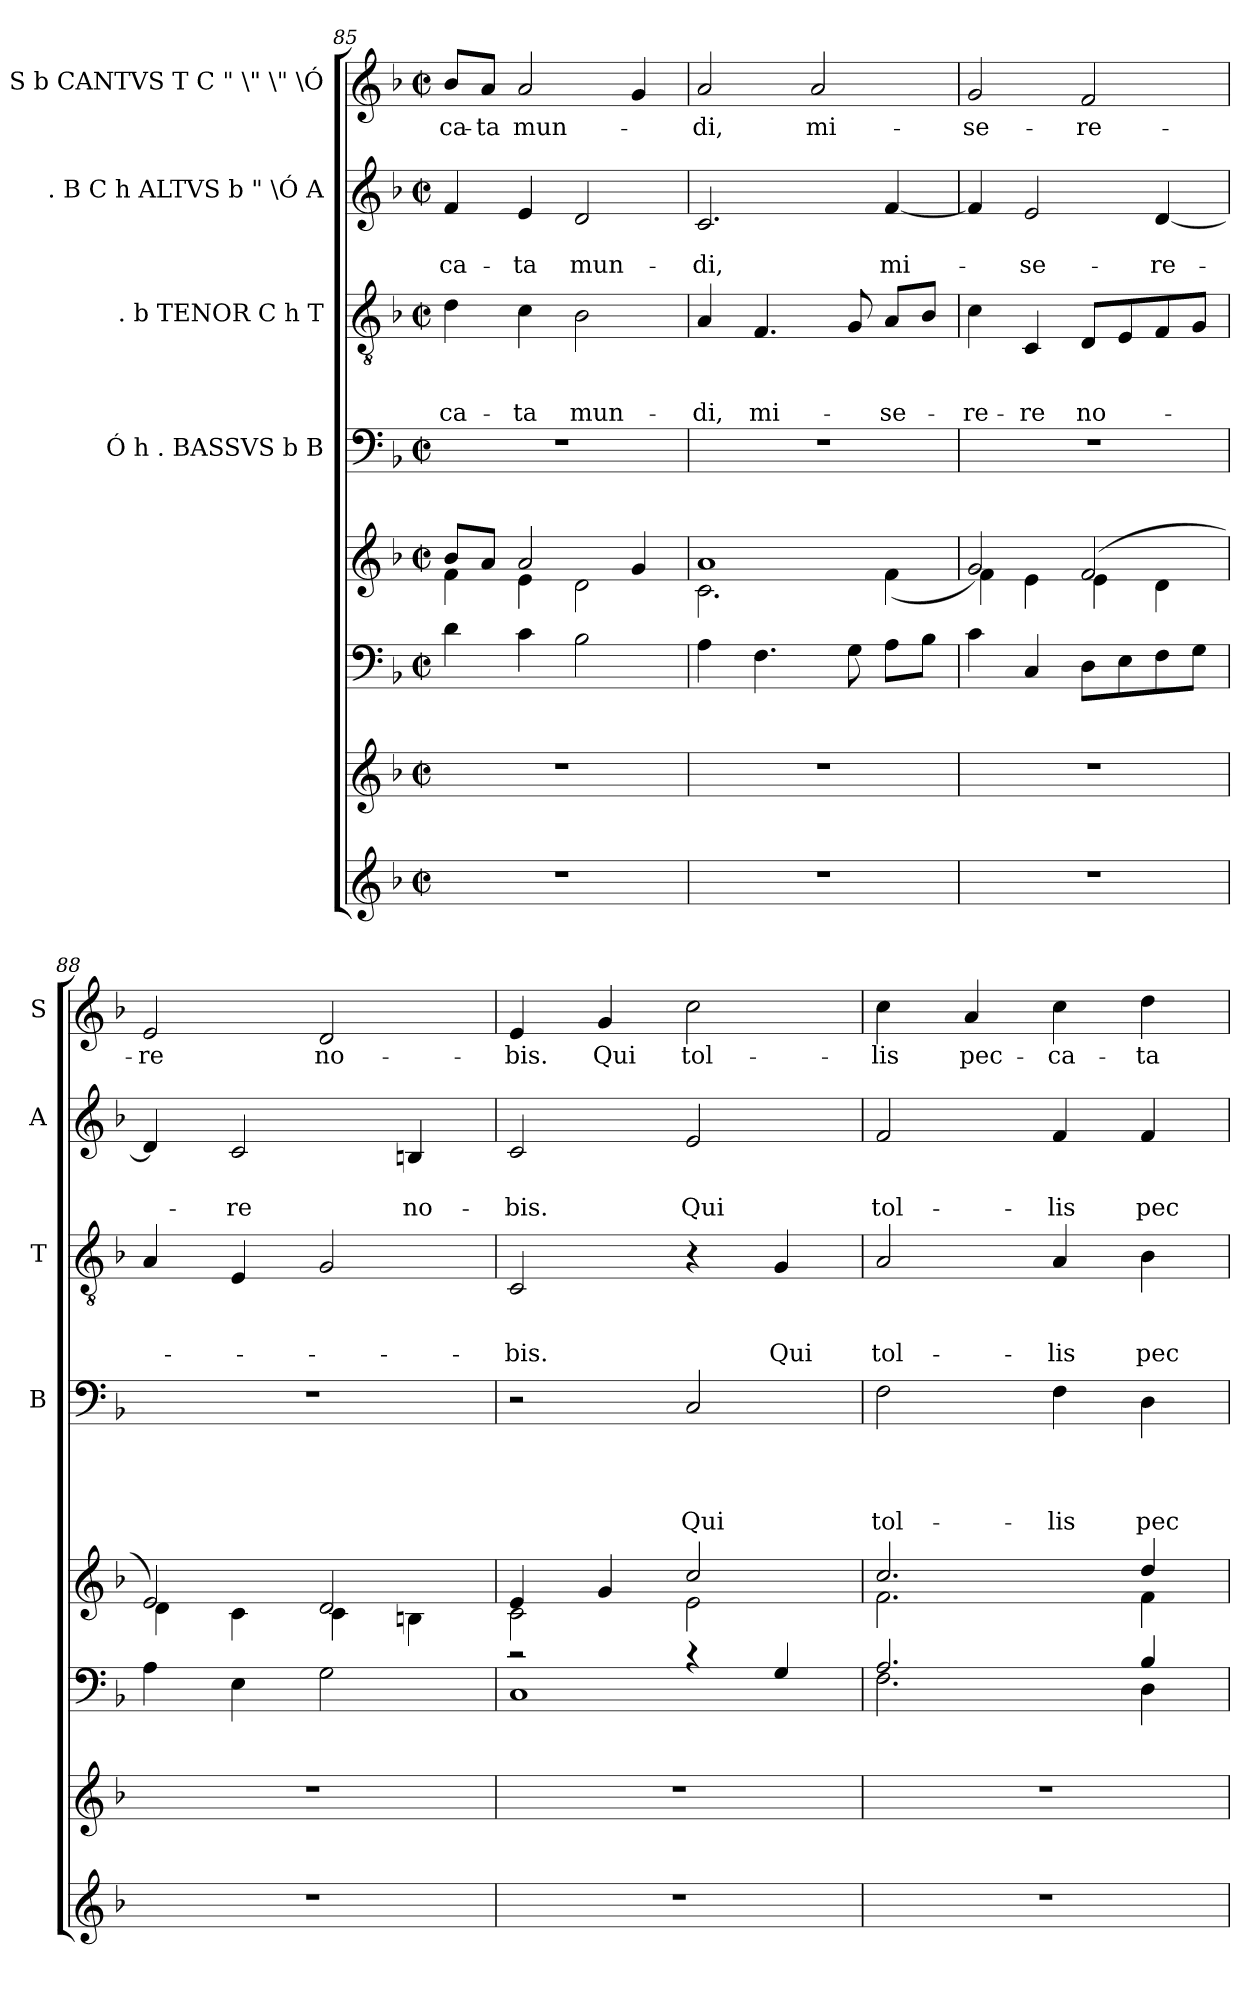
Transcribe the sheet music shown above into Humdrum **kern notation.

**kern	**kern	**kern	**kern	**kern	**text	**text	**text	**text	**kern	**text	**text	**text	**kern	**text	**text	**kern	**text
*part8	*part7	*part6	*part5	*part4	*part4	*part4	*part4	*part4	*part3	*part3	*part3	*part3	*part2	*part2	*part2	*part1	*part1
*staff8	*staff7	*staff6	*staff5	*staff4	*staff4	*staff4	*staff4	*staff4	*staff3	*staff3	*staff3	*staff3	*staff2	*staff2	*staff2	*staff1	*staff1
*	*	*	*	*I"Ó h . BASSVS b B	*	*	*	*	*I". b TENOR C h T	*	*	*	*I". B C h ALTVS b " \Ó A	*	*	*I"h . S b CANTVS T C " \" \" \Ó	*
*	*	*	*	*I'B	*	*	*	*	*I'T	*	*	*	*I'A	*	*	*I'S	*
!!LO:PB:g=z
*clefG2	*clefG2	*clefF4	*clefG2	*clefF4	*	*	*	*	*clefGv2	*	*	*	*clefG2	*	*	*clefG2	*
*k[b-]	*k[b-]	*k[b-]	*k[b-]	*k[b-]	*	*	*	*	*k[b-]	*	*	*	*k[b-]	*	*	*k[b-]	*
*F:	*F:	*F:	*F:	*F:	*	*	*	*	*F:	*	*	*	*F:	*	*	*F:	*
*M2/2	*M2/2	*M2/2	*M2/2	*M2/2	*	*	*	*	*M2/2	*	*	*	*M2/2	*	*	*M2/2	*
*met(c|)	*met(c|)	*met(c|)	*met(c|)	*met(c|)	*	*	*	*	*met(c|)	*	*	*	*met(c|)	*	*	*met(c|)	*
=85	=85	=85	=85	=85	=85	=85	=85	=85	=85	=85	=85	=85	=85	=85	=85	=85	=85
*	*	*	*^	*	*	*	*	*	*	*	*	*	*	*	*	*	*
!	!	!	!	!	!	!	!	!	!	!	!	!	!LO:LY:b	!	!	!LO:LY:b	!	!LO:LY:b
1r	1r	4d\	8b-/L	4f\	1r	.	.	.	.	4d\	.	.	-ca-	4f/	.	-ca-	8b-/L	-ca-
!	!	!	!	!	!	!	!	!	!	!	!	!	!	!	!	!	!	!LO:LY:b
.	.	.	8a/J	.	.	.	.	.	.	.	.	.	.	.	.	.	8a/J	-ta
!	!	!	!	!	!	!	!	!	!	!	!	!	!LO:LY:b	!	!	!LO:LY:b	!	!LO:LY:b
.	.	4c\	2a/	4e\	.	.	.	.	.	4c\	.	.	-ta	4e/	.	-ta	2a/	mun-
!	!	!	!	!	!	!	!	!	!	!	!	!	!LO:LY:b	!	!	!LO:LY:b	!	!
.	.	2B-\	.	2d\	.	.	.	.	.	2B-\	.	.	mun-	2d/	.	mun-	.	.
.	.	.	4g/	.	.	.	.	.	.	.	.	.	.	.	.	.	4g/	.
=86	=86	=86	=86	=86	=86	=86	=86	=86	=86	=86	=86	=86	=86	=86	=86	=86	=86	=86
!	!	!	!	!	!	!	!	!	!	!	!	!	!LO:LY:b	!	!	!LO:LY:b	!	!LO:LY:b
1r	1r	4A\	1a	2.c\	1r	.	.	.	.	4A/	.	.	-di,	2.c/	.	-di,	2a/	-di,
!	!	!	!	!	!	!	!	!	!	!	!	!	!LO:LY:b	!	!	!	!	!
.	.	4.F\	.	.	.	.	.	.	.	4.F/	.	.	mi-	.	.	.	.	.
!	!	!	!	!	!	!	!	!	!	!	!	!	!	!	!	!	!	!LO:LY:b
.	.	.	.	.	.	.	.	.	.	.	.	.	.	.	.	.	2a/	mi-
.	.	8G\	.	.	.	.	.	.	.	8G/	.	.	.	.	.	.	.	.
!	!	!	!	!	!	!	!	!	!	!	!	!	!LO:LY:b	!	!	!LO:LY:b	!	!
.	.	8A\L	.	(<4f\	.	.	.	.	.	8A/L	.	.	-se-	[<4f/	.	mi-	.	.
.	.	8B-\J	.	.	.	.	.	.	.	8B-/J	.	.	.	.	.	.	.	.
=87	=87	=87	=87	=87	=87	=87	=87	=87	=87	=87	=87	=87	=87	=87	=87	=87	=87	=87
!	!	!	!	!	!	!	!	!	!	!	!	!	!LO:LY:b	!	!	!	!	!LO:LY:b
1r	1r	4c\	2g/)	4f\	1r	.	.	.	.	4c\	.	.	-re-	4f/]	.	.	2g/	-se-
!	!	!	!	!	!	!	!	!	!	!	!	!	!LO:LY:b	!	!	!LO:LY:b	!	!
.	.	4C/	.	(<4e\	.	.	.	.	.	4C/	.	.	-re	2e/	.	-se-	.	.
!	!	!	!	!	!	!	!	!	!	!	!	!	!LO:LY:b	!	!	!	!	!LO:LY:b
.	.	8D\L	(2f/	4e\	.	.	.	.	.	8D/L	.	.	no-	.	.	.	2f/	-re-
.	.	8E\	.	.	.	.	.	.	.	8E/	.	.	.	.	.	.	.	.
!	!	!	!	!	!	!	!	!	!	!	!	!	!	!	!	!LO:LY:b	!	!
.	.	8F\	.	4d\	.	.	.	.	.	8F/	.	.	.	[<4d/	.	-re-	.	.
.	.	8G\J	.	.	.	.	.	.	.	8G/J	.	.	.	.	.	.	.	.
=88	=88	=88	=88	=88	=88	=88	=88	=88	=88	=88	=88	=88	=88	=88	=88	=88	=88	=88
!	!	!	!	!	!	!	!	!	!	!	!	!	!	!	!	!	!	!LO:LY:b
1r	1r	4A\	2e/)	4d\	1r	.	.	.	.	4A/	.	.	.	4d/]	.	.	2e/	-re
!	!	!	!	!	!	!	!	!	!	!	!	!	!	!	!	!LO:LY:b	!	!
.	.	4E\	.	4c\	.	.	.	.	.	4E/	.	.	.	2c/	.	-re	.	.
!	!	!	!	!	!	!	!	!	!	!	!	!	!	!	!	!	!	!LO:LY:b
.	.	2G\	(2d/	4c\	.	.	.	.	.	2G/	.	.	.	.	.	.	2d/	no-
!	!	!	!	!	!	!	!	!	!	!	!	!	!	!	!	!LO:LY:b	!	!
.	.	.	.	4Bn\	.	.	.	.	.	.	.	.	.	4Bn/	.	no-	.	.
=89	=89	=89	=89	=89	=89	=89	=89	=89	=89	=89	=89	=89	=89	=89	=89	=89	=89	=89
*	*	*^	*	*	*	*	*	*	*	*	*	*	*	*	*	*	*	*
!	!	!	!	!	!	!	!	!	!	!	!	!	!	!LO:LY:b	!	!	!LO:LY:b	!	!LO:LY:b
1r	1r	2rc	1C	4e/	2c\	2r	.	.	.	.	2C/	.	.	-bis.	2c/	.	-bis.	4e/	-bis.
!	!	!	!	!	!	!	!	!	!	!	!	!	!	!	!	!	!	!	!LO:LY:b
.	.	.	.	4g/	.	.	.	.	.	.	.	.	.	.	.	.	.	4g/	Qui
!	!	!	!	!	!	!	!	!	!	!LO:LY:b	!	!	!	!	!	!	!LO:LY:b	!	!LO:LY:b
.	.	4rc	.	2cc/	2e\	2C/	.	.	.	Qui	4r	.	.	.	2e/	.	Qui	2cc\	tol-
!	!	!	!	!	!	!	!	!	!	!	!	!	!	!LO:LY:b	!	!	!	!	!
.	.	4G/	.	.	.	.	.	.	.	.	4G/	.	.	Qui	.	.	.	.	.
!!LO:LB:g=z
=90	=90	=90	=90	=90	=90	=90	=90	=90	=90	=90	=90	=90	=90	=90	=90	=90	=90	=90	=90
!	!	!	!	!	!	!	!	!	!	!LO:LY:b	!	!	!	!LO:LY:b	!	!	!LO:LY:b	!	!LO:LY:b
1r	1r	2.A/	2.F\	2.cc/	2.f\	2F\	.	.	.	tol-	2A/	.	.	tol-	2f/	.	tol-	4cc\	-lis
!	!	!	!	!	!	!	!	!	!	!	!	!	!	!	!	!	!	!	!LO:LY:b
.	.	.	.	.	.	.	.	.	.	.	.	.	.	.	.	.	.	4a/	pec-
!	!	!	!	!	!	!	!	!	!	!LO:LY:b	!	!	!	!LO:LY:b	!	!	!LO:LY:b	!	!LO:LY:b
.	.	.	.	.	.	4F\	.	.	.	-lis	4A/	.	.	-lis	4f/	.	-lis	4cc\	-ca-
!	!	!	!	!	!	!	!	!	!	!LO:LY:b	!	!	!	!LO:LY:b	!	!	!LO:LY:b	!	!LO:LY:b
.	.	4B-/	4D\	4dd/	4f\	4D\	.	.	.	pec-	4B-\	.	.	pec-	4f/	.	pec-	4dd\	-ta
*	*	*v	*v	*	*	*	*	*	*	*	*	*	*	*	*	*	*	*	*
*	*	*	*v	*v	*	*	*	*	*	*	*	*	*	*	*	*	*	*
=	=	=	=	=	=	=	=	=	=	=	=	=	=	=	=	=	=
*-	*-	*-	*-	*-	*-	*-	*-	*-	*-	*-	*-	*-	*-	*-	*-	*-	*-
